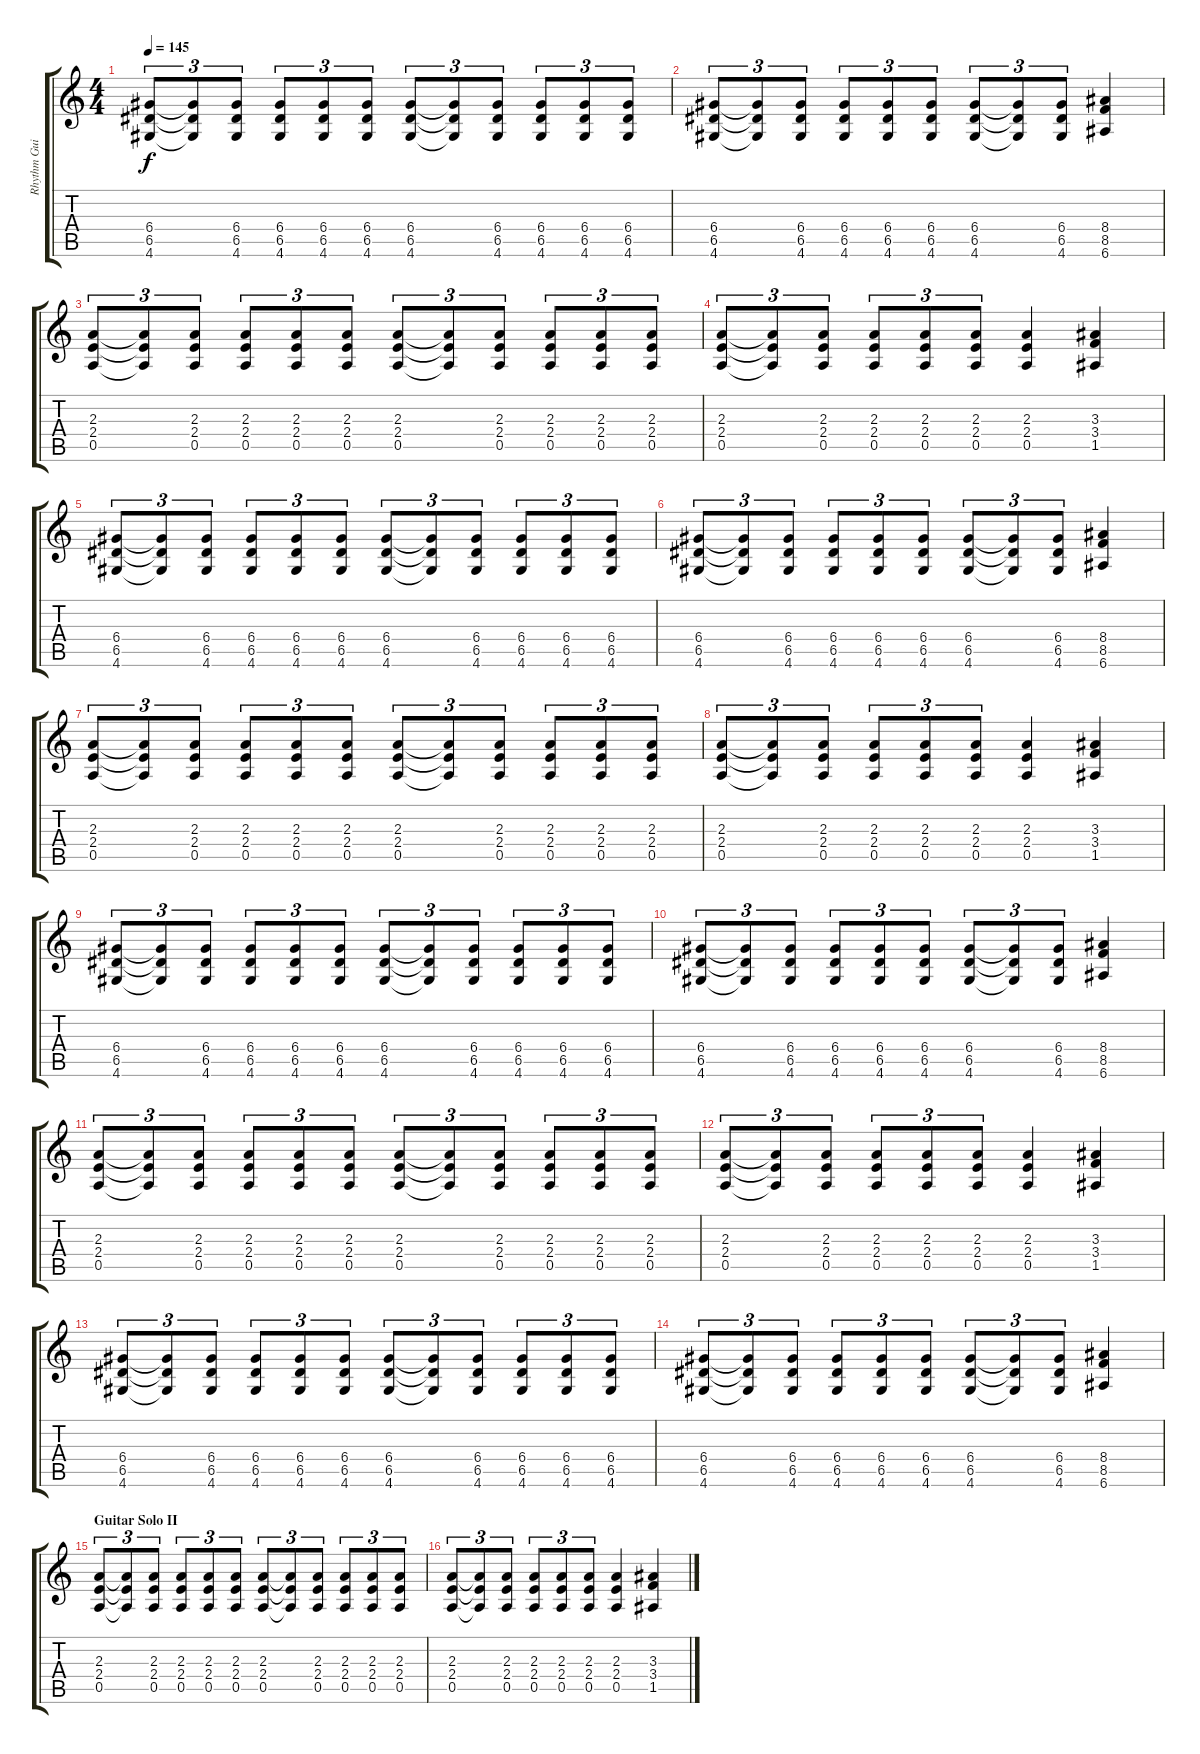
\track ("Rhythm Guitar" "Rhythm Gui") {instrument distortionguitar}
\staff {score tabs}
\tuning (E4 B3 G3 D3 A2 E2) {hide}
\ts (4 4)
\tempo 145
\clef g2
\ks c
(6.4 6.5 4.6).8{tu (3 2) dy f} (6.4{t} 6.5{t} 4.6{t}).8{tu (3 2)} (6.4 6.5 4.6).8{tu (3 2)} (6.4 6.5 4.6).8{tu (3 2)} (6.4 6.5 4.6).8{tu (3 2)} (6.4 6.5 4.6).8{tu (3 2)} (6.4 6.5 4.6).8{tu (3 2)} (6.4{t} 6.5{t} 4.6{t}).8{tu (3 2)} (6.4 6.5 4.6).8{tu (3 2)} (6.4 6.5 4.6).8{tu (3 2)} (6.4 6.5 4.6).8{tu (3 2)} (6.4 6.5 4.6).8{tu (3 2)} |
(6.4 6.5 4.6).8{tu (3 2)} (6.4{t} 6.5{t} 4.6{t}).8{tu (3 2)} (6.4 6.5 4.6).8{tu (3 2)} (6.4 6.5 4.6).8{tu (3 2)} (6.4 6.5 4.6).8{tu (3 2)} (6.4 6.5 4.6).8{tu (3 2)} (6.4 6.5 4.6).8{tu (3 2)} (6.4{t} 6.5{t} 4.6{t}).8{tu (3 2)} (6.4 6.5 4.6).8{tu (3 2)} (8.4 8.5 6.6).4 |
(2.3 2.4 0.5).8{tu (3 2)} (2.3{t} 2.4{t} 0.5{t}).8{tu (3 2)} (2.3 2.4 0.5).8{tu (3 2)} (2.3 2.4 0.5).8{tu (3 2)} (2.3 2.4 0.5).8{tu (3 2)} (2.3 2.4 0.5).8{tu (3 2)} (2.3 2.4 0.5).8{tu (3 2)} (2.3{t} 2.4{t} 0.5{t}).8{tu (3 2)} (2.3 2.4 0.5).8{tu (3 2)} (2.3 2.4 0.5).8{tu (3 2)} (2.3 2.4 0.5).8{tu (3 2)} (2.3 2.4 0.5).8{tu (3 2)} |
(2.3 2.4 0.5).8{tu (3 2)} (2.3{t} 2.4{t} 0.5{t}).8{tu (3 2)} (2.3 2.4 0.5).8{tu (3 2)} (2.3 2.4 0.5).8{tu (3 2)} (2.3 2.4 0.5).8{tu (3 2)} (2.3 2.4 0.5).8{tu (3 2)} (2.3 2.4 0.5).4 (3.3 3.4 1.5).4 |
(6.4 6.5 4.6).8{tu (3 2)} (6.4{t} 6.5{t} 4.6{t}).8{tu (3 2)} (6.4 6.5 4.6).8{tu (3 2)} (6.4 6.5 4.6).8{tu (3 2)} (6.4 6.5 4.6).8{tu (3 2)} (6.4 6.5 4.6).8{tu (3 2)} (6.4 6.5 4.6).8{tu (3 2)} (6.4{t} 6.5{t} 4.6{t}).8{tu (3 2)} (6.4 6.5 4.6).8{tu (3 2)} (6.4 6.5 4.6).8{tu (3 2)} (6.4 6.5 4.6).8{tu (3 2)} (6.4 6.5 4.6).8{tu (3 2)} |
(6.4 6.5 4.6).8{tu (3 2)} (6.4{t} 6.5{t} 4.6{t}).8{tu (3 2)} (6.4 6.5 4.6).8{tu (3 2)} (6.4 6.5 4.6).8{tu (3 2)} (6.4 6.5 4.6).8{tu (3 2)} (6.4 6.5 4.6).8{tu (3 2)} (6.4 6.5 4.6).8{tu (3 2)} (6.4{t} 6.5{t} 4.6{t}).8{tu (3 2)} (6.4 6.5 4.6).8{tu (3 2)} (8.4 8.5 6.6).4 |
(2.3 2.4 0.5).8{tu (3 2)} (2.3{t} 2.4{t} 0.5{t}).8{tu (3 2)} (2.3 2.4 0.5).8{tu (3 2)} (2.3 2.4 0.5).8{tu (3 2)} (2.3 2.4 0.5).8{tu (3 2)} (2.3 2.4 0.5).8{tu (3 2)} (2.3 2.4 0.5).8{tu (3 2)} (2.3{t} 2.4{t} 0.5{t}).8{tu (3 2)} (2.3 2.4 0.5).8{tu (3 2)} (2.3 2.4 0.5).8{tu (3 2)} (2.3 2.4 0.5).8{tu (3 2)} (2.3 2.4 0.5).8{tu (3 2)} |
(2.3 2.4 0.5).8{tu (3 2)} (2.3{t} 2.4{t} 0.5{t}).8{tu (3 2)} (2.3 2.4 0.5).8{tu (3 2)} (2.3 2.4 0.5).8{tu (3 2)} (2.3 2.4 0.5).8{tu (3 2)} (2.3 2.4 0.5).8{tu (3 2)} (2.3 2.4 0.5).4 (3.3 3.4 1.5).4 |
(6.4 6.5 4.6).8{tu (3 2)} (6.4{t} 6.5{t} 4.6{t}).8{tu (3 2)} (6.4 6.5 4.6).8{tu (3 2)} (6.4 6.5 4.6).8{tu (3 2)} (6.4 6.5 4.6).8{tu (3 2)} (6.4 6.5 4.6).8{tu (3 2)} (6.4 6.5 4.6).8{tu (3 2)} (6.4{t} 6.5{t} 4.6{t}).8{tu (3 2)} (6.4 6.5 4.6).8{tu (3 2)} (6.4 6.5 4.6).8{tu (3 2)} (6.4 6.5 4.6).8{tu (3 2)} (6.4 6.5 4.6).8{tu (3 2)} |
(6.4 6.5 4.6).8{tu (3 2)} (6.4{t} 6.5{t} 4.6{t}).8{tu (3 2)} (6.4 6.5 4.6).8{tu (3 2)} (6.4 6.5 4.6).8{tu (3 2)} (6.4 6.5 4.6).8{tu (3 2)} (6.4 6.5 4.6).8{tu (3 2)} (6.4 6.5 4.6).8{tu (3 2)} (6.4{t} 6.5{t} 4.6{t}).8{tu (3 2)} (6.4 6.5 4.6).8{tu (3 2)} (8.4 8.5 6.6).4 |
(2.3 2.4 0.5).8{tu (3 2)} (2.3{t} 2.4{t} 0.5{t}).8{tu (3 2)} (2.3 2.4 0.5).8{tu (3 2)} (2.3 2.4 0.5).8{tu (3 2)} (2.3 2.4 0.5).8{tu (3 2)} (2.3 2.4 0.5).8{tu (3 2)} (2.3 2.4 0.5).8{tu (3 2)} (2.3{t} 2.4{t} 0.5{t}).8{tu (3 2)} (2.3 2.4 0.5).8{tu (3 2)} (2.3 2.4 0.5).8{tu (3 2)} (2.3 2.4 0.5).8{tu (3 2)} (2.3 2.4 0.5).8{tu (3 2)} |
(2.3 2.4 0.5).8{tu (3 2)} (2.3{t} 2.4{t} 0.5{t}).8{tu (3 2)} (2.3 2.4 0.5).8{tu (3 2)} (2.3 2.4 0.5).8{tu (3 2)} (2.3 2.4 0.5).8{tu (3 2)} (2.3 2.4 0.5).8{tu (3 2)} (2.3 2.4 0.5).4 (3.3 3.4 1.5).4 |
(6.4 6.5 4.6).8{tu (3 2)} (6.4{t} 6.5{t} 4.6{t}).8{tu (3 2)} (6.4 6.5 4.6).8{tu (3 2)} (6.4 6.5 4.6).8{tu (3 2)} (6.4 6.5 4.6).8{tu (3 2)} (6.4 6.5 4.6).8{tu (3 2)} (6.4 6.5 4.6).8{tu (3 2)} (6.4{t} 6.5{t} 4.6{t}).8{tu (3 2)} (6.4 6.5 4.6).8{tu (3 2)} (6.4 6.5 4.6).8{tu (3 2)} (6.4 6.5 4.6).8{tu (3 2)} (6.4 6.5 4.6).8{tu (3 2)} |
(6.4 6.5 4.6).8{tu (3 2)} (6.4{t} 6.5{t} 4.6{t}).8{tu (3 2)} (6.4 6.5 4.6).8{tu (3 2)} (6.4 6.5 4.6).8{tu (3 2)} (6.4 6.5 4.6).8{tu (3 2)} (6.4 6.5 4.6).8{tu (3 2)} (6.4 6.5 4.6).8{tu (3 2)} (6.4{t} 6.5{t} 4.6{t}).8{tu (3 2)} (6.4 6.5 4.6).8{tu (3 2)} (8.4 8.5 6.6).4 |
\section ("" "Guitar Solo II")
(2.3 2.4 0.5).8{tu (3 2)} (2.3{t} 2.4{t} 0.5{t}).8{tu (3 2)} (2.3 2.4 0.5).8{tu (3 2)} (2.3 2.4 0.5).8{tu (3 2)} (2.3 2.4 0.5).8{tu (3 2)} (2.3 2.4 0.5).8{tu (3 2)} (2.3 2.4 0.5).8{tu (3 2)} (2.3{t} 2.4{t} 0.5{t}).8{tu (3 2)} (2.3 2.4 0.5).8{tu (3 2)} (2.3 2.4 0.5).8{tu (3 2)} (2.3 2.4 0.5).8{tu (3 2)} (2.3 2.4 0.5).8{tu (3 2)} |
(2.3 2.4 0.5).8{tu (3 2)} (2.3{t} 2.4{t} 0.5{t}).8{tu (3 2)} (2.3 2.4 0.5).8{tu (3 2)} (2.3 2.4 0.5).8{tu (3 2)} (2.3 2.4 0.5).8{tu (3 2)} (2.3 2.4 0.5).8{tu (3 2)} (2.3 2.4 0.5).4 (3.3 3.4 1.5).4
